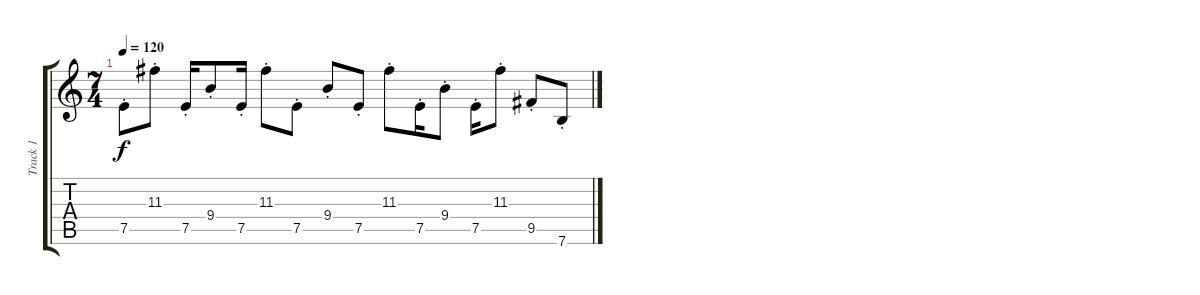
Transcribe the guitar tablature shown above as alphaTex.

\track ("Track 1" "Track 1") {instrument electricguitarjazz}
\staff {score tabs}
\tuning (E4 B3 G3 D3 A2 E2) {hide}
\ts (7 4)
\tempo 120
\clef g2
\ks c
7.5{st}.8{dy f} 11.3{st}.8 7.5{st}.16 9.4{st}.8 7.5{st}.16 11.3{st}.8 7.5{st}.8 9.4{st}.8 7.5{st}.8 11.3{st}.8 7.5{st}.16 9.4{st}.8 7.5{st}.16 11.3{st}.8 9.5{st}.8 7.6{st}.8
